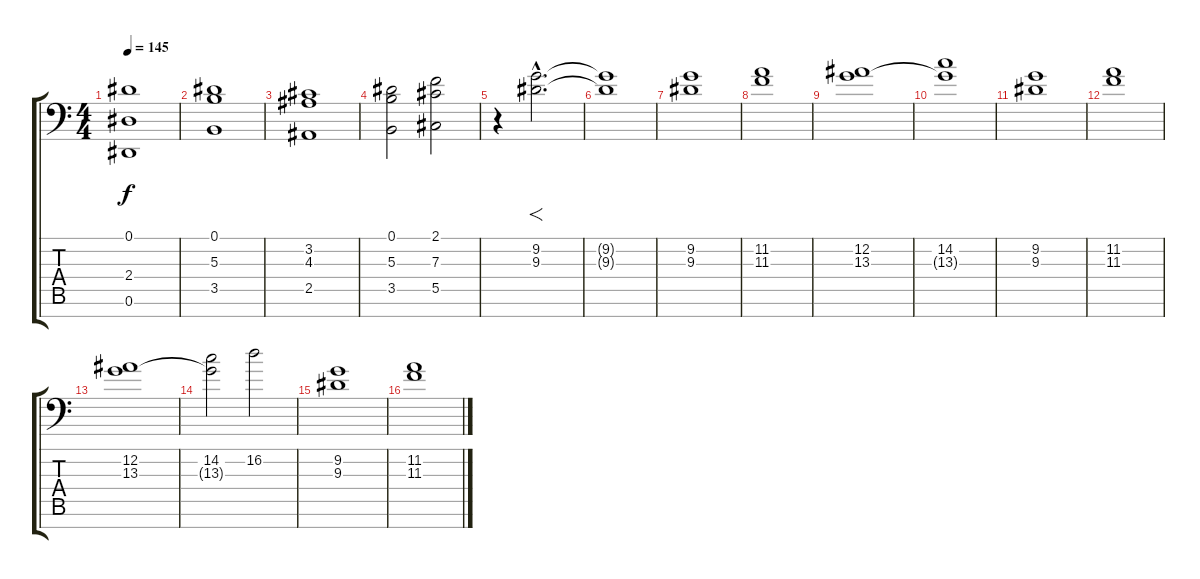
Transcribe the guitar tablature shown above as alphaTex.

\track "" {instrument stringensemble1}
\staff {score tabs}
\tuning (Eb4 Bb3 Gb3 Db3 Ab2 Eb2 Bb1) {hide}
\ts (4 4)
\tempo 145
\clef f4
\ks c
(0.1{t} 2.4{t} 0.6{t}).1{dy f} |
(0.1 5.3 3.5).1 |
(3.2 4.3 2.5).1 |
(0.1 5.3 3.5).2 (2.1 7.3 5.5).2 |
r.4 (9.2{hac} 9.3{hac}).2{f d} |
(9.2{t} 9.3{t}).1 |
(9.2 9.3).1 |
(11.2 11.3).1 |
(12.2 13.3).1 |
(14.2 13.3{t}).1 |
(9.2 9.3).1 |
(11.2 11.3).1 |
(12.2 13.3).1 |
(14.2 13.3{t}).2 16.2.2 |
(9.2 9.3).1 |
(11.2 11.3).1
